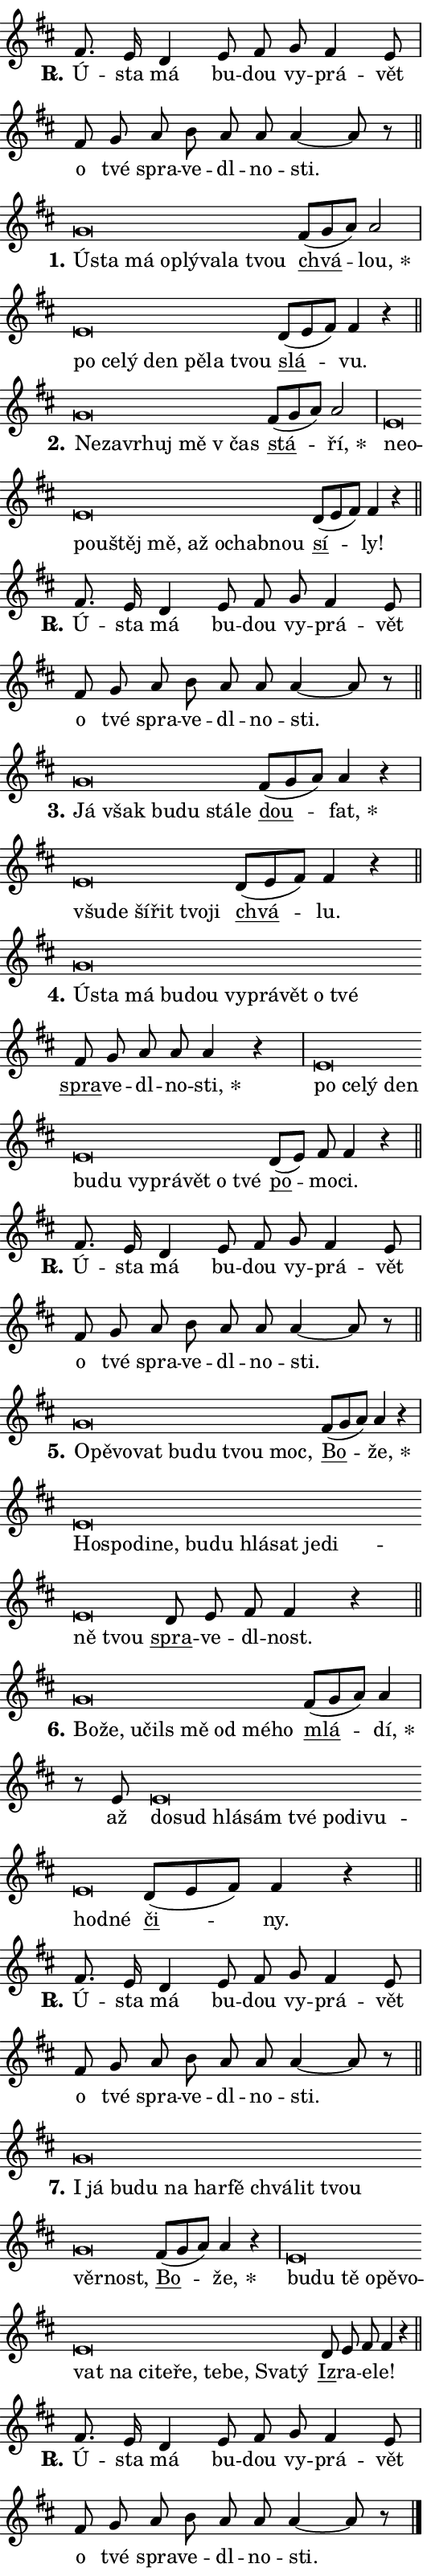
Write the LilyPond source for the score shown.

\version "2.24.0"
\header { tagline = "" }
\paper {
  indent = 0\cm
  top-margin = 0\cm
  right-margin = 0.13\cm % to fit lyric hyphens
  bottom-margin = 0\cm
  left-margin = 0\cm
  paper-width = 9\cm
  page-breaking = #ly:one-page-breaking
  system-system-spacing.basic-distance = #11
  score-system-spacing.basic-distance = #11
  ragged-last = ##f
}


%% Author: Thomas Morley
%% https://lists.gnu.org/archive/html/lilypond-user/2020-05/msg00002.html
#(define (line-position grob)
"Returns position of @var[grob} in current system:
   @code{'start}, if at first time-step
   @code{'end}, if at last time-step
   @code{'middle} otherwise
"
  (let* ((col (ly:item-get-column grob))
         (ln (ly:grob-object col 'left-neighbor))
         (rn (ly:grob-object col 'right-neighbor))
         (col-to-check-left (if (ly:grob? ln) ln col))
         (col-to-check-right (if (ly:grob? rn) rn col))
         (break-dir-left
           (and
             (ly:grob-property col-to-check-left 'non-musical #f)
             (ly:item-break-dir col-to-check-left)))
         (break-dir-right
           (and
             (ly:grob-property col-to-check-right 'non-musical #f)
             (ly:item-break-dir col-to-check-right))))
        (cond ((eqv? 1 break-dir-left) 'start)
              ((eqv? -1 break-dir-right) 'end)
              (else 'middle))))

#(define (tranparent-at-line-position vctor)
  (lambda (grob)
  "Relying on @code{line-position} select the relevant enry from @var{vctor}.
Used to determine transparency,"
    (case (line-position grob)
      ((end) (not (vector-ref vctor 0)))
      ((middle) (not (vector-ref vctor 1)))
      ((start) (not (vector-ref vctor 2))))))

noteHeadBreakVisibility =
#(define-music-function (break-visibility)(vector?)
"Makes @code{NoteHead}s transparent relying on @var{break-visibility}"
#{
  \override NoteHead.transparent =
    #(tranparent-at-line-position break-visibility)
#})

#(define delete-ledgers-for-transparent-note-heads
  (lambda (grob)
    "Reads whether a @code{NoteHead} is transparent.
If so this @code{NoteHead} is removed from @code{'note-heads} from
@var{grob}, which is supposed to be @code{LedgerLineSpanner}.
As a result ledgers are not printed for this @code{NoteHead}"
    (let* ((nhds-array (ly:grob-object grob 'note-heads))
           (nhds-list
             (if (ly:grob-array? nhds-array)
                 (ly:grob-array->list nhds-array)
                 '()))
           ;; Relies on the transparent-property being done before
           ;; Staff.LedgerLineSpanner.after-line-breaking is executed.
           ;; This is fragile ...
           (to-keep
             (remove
               (lambda (nhd)
                 (ly:grob-property nhd 'transparent #f))
               nhds-list)))
      ;; TODO find a better method to iterate over grob-arrays, similiar
      ;; to filter/remove etc for lists
      ;; For now rebuilt from scratch
      (set! (ly:grob-object grob 'note-heads)  '())
      (for-each
        (lambda (nhd)
          (ly:pointer-group-interface::add-grob grob 'note-heads nhd))
        to-keep))))

squashNotes = {
  \override NoteHead.X-extent = #'(-0.2 . 0.2)
  \override NoteHead.Y-extent = #'(-0.75 . 0)
  \override NoteHead.stencil =
    #(lambda (grob)
       (let ((pos (ly:grob-property grob 'staff-position)))
         (begin
           (if (< pos -7) (display "ERROR: Lower brevis then expected\n") (display ""))
           (if (<= pos -6) ly:text-interface::print ly:note-head::print))))
}
unSquashNotes = {
  \revert NoteHead.X-extent
  \revert NoteHead.Y-extent
  \revert NoteHead.stencil
}

hideNotes = \noteHeadBreakVisibility #begin-of-line-visible
unHideNotes = \noteHeadBreakVisibility #all-visible

% work-around for resetting accidentals
% https://lilypond.org/doc/v2.23/Documentation/notation/displaying-rhythms#unmetered-music
cadenzaMeasure = {
  \cadenzaOff
  \partial 1024 s1024
  \cadenzaOn
}

#(define-markup-command (accent layout props text) (markup?)
  "Underline accented syllable"
  (interpret-markup layout props
    #{\markup \override #'(offset . 4.3) \underline { #text }#}))

responsum = \markup \concat {
  "R" \hspace #-1.05 \path #0.1 #'((moveto 0 0.07) (lineto 0.9 0.8)) \hspace #0.05 "."
}

spaceSize = #0.6828661417322834 % exact space size for TeX Gyre Schola

\layout {
  \context {
    \Staff
    \remove "Time_signature_engraver"
    \override LedgerLineSpanner.after-line-breaking = #delete-ledgers-for-transparent-note-heads
  }
  \context {
    \Lyrics {
      \override LyricSpace.minimum-distance = \spaceSize
      \override LyricText.font-name = #"TeX Gyre Schola"
      \override LyricText.font-size = 1
      \override StanzaNumber.font-name = #"TeX Gyre Schola Bold"
      \override StanzaNumber.font-size = 1
    }
  }
  \context {
    \Score 
    \override NoteHead.text =
      #(lambda (grob) 
        (let ((pos (ly:grob-property grob 'staff-position)))
          #{\markup {
            \combine
              \halign #-0.55 \raise #(if (= pos -6) 0 0.5) \override #'(thickness . 2) \draw-line #'(3.2 . 0)
              \musicglyph "noteheads.sM1"
          }#}))
  }
}

% magnetic-lyrics.ily
%
%   written by
%     Jean Abou Samra <jean@abou-samra.fr>
%     Werner Lemberg <wl@gnu.org>
%
%   adapted by
%     Jiri Hon <jiri.hon@gmail.com>
%
% Version 2022-Apr-15

% https://www.mail-archive.com/lilypond-user@gnu.org/msg149350.html

#(define (Left_hyphen_pointer_engraver context)
   "Collect syllable-hyphen-syllable occurrences in lyrics and store
them in properties.  This engraver only looks to the left.  For
example, if the lyrics input is @code{foo -- bar}, it does the
following.

@itemize @bullet
@item
Set the @code{text} property of the @code{LyricHyphen} grob between
@q{foo} and @q{bar} to @code{foo}.

@item
Set the @code{left-hyphen} property of the @code{LyricText} grob with
text @q{foo} to the @code{LyricHyphen} grob between @q{foo} and
@q{bar}.
@end itemize

Use this auxiliary engraver in combination with the
@code{lyric-@/text::@/apply-@/magnetic-@/offset!} hook."
   (let ((hyphen #f)
         (text #f))
     (make-engraver
      (acknowledgers
       ((lyric-syllable-interface engraver grob source-engraver)
        (set! text grob)))
      (end-acknowledgers
       ((lyric-hyphen-interface engraver grob source-engraver)
        ;(when (not (grob::has-interface grob 'lyric-space-interface))
          (set! hyphen grob)));)
      ((stop-translation-timestep engraver)
       (when (and text hyphen)
         (ly:grob-set-object! text 'left-hyphen hyphen))
       (set! text #f)
       (set! hyphen #f)))))

#(define (lyric-text::apply-magnetic-offset! grob)
   "If the space between two syllables is less than the value in
property @code{LyricText@/.details@/.squash-threshold}, move the right
syllable to the left so that it gets concatenated with the left
syllable.

Use this function as a hook for
@code{LyricText@/.after-@/line-@/breaking} if the
@code{Left_@/hyphen_@/pointer_@/engraver} is active."
   (let ((hyphen (ly:grob-object grob 'left-hyphen #f)))
     (when hyphen
       (let ((left-text (ly:spanner-bound hyphen LEFT)))
         (when (grob::has-interface left-text 'lyric-syllable-interface)
           (let* ((common (ly:grob-common-refpoint grob left-text X))
                  (this-x-ext (ly:grob-extent grob common X))
                  (left-x-ext
                   (begin
                     ;; Trigger magnetism for left-text.
                     (ly:grob-property left-text 'after-line-breaking)
                     (ly:grob-extent left-text common X)))
                  ;; `delta` is the gap width between two syllables.
                  (delta (- (interval-start this-x-ext)
                            (interval-end left-x-ext)))
                  (details (ly:grob-property grob 'details))
                  (threshold (assoc-get 'squash-threshold details 0.2)))
             (when (< delta threshold)
               (let* (;; We have to manipulate the input text so that
                      ;; ligatures crossing syllable boundaries are not
                      ;; disabled.  For languages based on the Latin
                      ;; script this is essentially a beautification.
                      ;; However, for non-Western scripts it can be a
                      ;; necessity.
                      (lt (ly:grob-property left-text 'text))
                      (rt (ly:grob-property grob 'text))
                      (is-space (grob::has-interface hyphen 'lyric-space-interface))
                      (space (if is-space " " ""))
                      (extra-delta (if is-space spaceSize 0))
                      ;; Append new syllable.
                      (ltrt-space (if (and (string? lt) (string? rt))
                                (string-append lt space rt)
                                (make-concat-markup (list lt space rt))))
                      ;; Right-align `ltrt` to the right side.
                      (ltrt-space-markup (grob-interpret-markup
                               grob
                               (make-translate-markup
                                (cons (interval-length this-x-ext) 0)
                                (make-right-align-markup ltrt-space)))))
                 (begin
                   ;; Don't print `left-text`.
                   (ly:grob-set-property! left-text 'stencil #f)
                   ;; Set text and stencil (which holds all collected
                   ;; syllables so far) and shift it to the left.
                   (ly:grob-set-property! grob 'text ltrt-space)
                   (ly:grob-set-property! grob 'stencil ltrt-space-markup)
                   (ly:grob-translate-axis! grob (- (- delta extra-delta)) X))))))))))


#(define (lyric-hyphen::displace-bounds-first grob)
   ;; Make very sure this callback isn't triggered too early.
   (let ((left (ly:spanner-bound grob LEFT))
         (right (ly:spanner-bound grob RIGHT)))
     (ly:grob-property left 'after-line-breaking)
     (ly:grob-property right 'after-line-breaking)
     (ly:lyric-hyphen::print grob)))

squashThreshold = #0.4

\layout {
  \context {
    \Lyrics
    \consists #Left_hyphen_pointer_engraver
    \override LyricText.after-line-breaking =
      #lyric-text::apply-magnetic-offset!
    \override LyricHyphen.stencil = #lyric-hyphen::displace-bounds-first
    \override LyricText.details.squash-threshold = \squashThreshold
    \override LyricHyphen.minimum-distance = 0
    \override LyricHyphen.minimum-length = \squashThreshold
  }
}

squashText = \override LyricText.details.squash-threshold = 9999
unSquashText = \override LyricText.details.squash-threshold = \squashThreshold

leftText = \override LyricText.self-alignment-X = #LEFT
unLeftText = \revert LyricText.self-alignment-X

starOffset = #(lambda (grob) 
                (let ((x_offset (ly:self-alignment-interface::aligned-on-x-parent grob)))
                  (if (= x_offset 0) 0 (+ x_offset 1.2))))

star = #(define-music-function (syllable)(string?)
"Append star separator at the end of a syllable"
#{
  \once \override LyricText.X-offset = #starOffset
  \lyricmode { \markup {
    #syllable
    \override #'((font-name . "TeX Gyre Schola Bold")) \hspace #0.2 \lower #0.65 \larger "*"
  } }
#})

starAccent = #(define-music-function (syllable)(string?)
"Append star separator at the end of a syllable and make accent"
#{
  \once \override LyricText.X-offset = #starOffset
  \lyricmode { \markup {
    \accent #syllable
    \override #'((font-name . "TeX Gyre Schola Bold")) \hspace #0.2 \lower #0.65 \larger "*"
  } }
#})

breath = #(define-music-function (syllable)(string?)
"Append breathing indicator at the end of a syllable"
#{
  \lyricmode { \markup { #syllable "+" } }
#})

optionalBreath = #(define-music-function (syllable)(string?)
"Append optional breathing indicator at the end of a syllable"
#{
  \lyricmode { \markup { #syllable "(+)" } }
#})


\score {
    <<
        \new Voice = "melody" { \cadenzaOn \key d \major \relative { fis'8. e16 d4 \bar "" e8 fis \bar "" g fis4 e8 \cadenzaMeasure \bar "|" fis g \bar "" a b \bar "" a a a4~ a8 r \cadenzaMeasure \bar "||" \break } }
        \new Lyrics \lyricsto "melody" { \lyricmode { \set stanza = \responsum
Ú -- sta má bu -- dou vy -- prá -- vět o tvé spra -- ve -- dl -- no -- sti. } }
    >>
    \layout {}
}

\score {
    <<
        \new Voice = "melody" { \cadenzaOn \key d \major \relative { \squashNotes g'\breve*1/16 \hideNotes \breve*1/16 \bar "" \breve*1/16 \bar "" \breve*1/16 \bar "" \breve*1/16 \bar "" \breve*1/16 \bar "" \breve*1/16 \breve*1/16 \bar "" \unHideNotes \unSquashNotes \bar "" fis8[( g a)] a2 \cadenzaMeasure \bar "|" \squashNotes e\breve*1/16 \hideNotes \breve*1/16 \bar "" \breve*1/16 \bar "" \breve*1/16 \bar "" \breve*1/16 \bar "" \breve*1/16 \breve*1/16 \bar "" \unHideNotes \unSquashNotes \bar "" d8[( e fis)] fis4 r \cadenzaMeasure \bar "||" \break } }
        \new Lyrics \lyricsto "melody" { \lyricmode { \set stanza = "1."
\leftText Ú -- \squashText sta má o -- plý -- va -- la tvou \unLeftText \unSquashText \markup \accent chvá -- \star lou, \leftText po \squashText ce -- lý den pě -- la tvou \unLeftText \unSquashText \markup \accent slá -- vu. } }
    >>
    \layout {}
}

\score {
    <<
        \new Voice = "melody" { \cadenzaOn \key d \major \relative { \squashNotes g'\breve*1/16 \hideNotes \breve*1/16 \bar "" \breve*1/16 \bar "" \breve*1/16 \bar "" \breve*1/16 \breve*1/16 \bar "" \unHideNotes \unSquashNotes \bar "" fis8[( g a)] a2 \cadenzaMeasure \bar "|" \squashNotes e\breve*1/16 \hideNotes \breve*1/16 \bar "" \breve*1/16 \bar "" \breve*1/16 \bar "" \breve*1/16 \bar "" \breve*1/16 \bar "" \breve*1/16 \bar "" \breve*1/16 \breve*1/16 \bar "" \unHideNotes \unSquashNotes \bar "" d8[( e fis)] fis4 r \cadenzaMeasure \bar "||" \break } }
        \new Lyrics \lyricsto "melody" { \lyricmode { \set stanza = "2."
\leftText Ne -- \squashText za -- vr -- huj mě "v čas" \unLeftText \unSquashText \markup \accent stá -- \star ří, \leftText ne -- \squashText o -- pou -- štěj mě, až o -- chab -- nou \unLeftText \unSquashText \markup \accent sí -- ly! } }
    >>
    \layout {}
}

\score {
    <<
        \new Voice = "melody" { \cadenzaOn \key d \major \relative { fis'8. e16 d4 \bar "" e8 fis \bar "" g fis4 e8 \cadenzaMeasure \bar "|" fis g \bar "" a b \bar "" a a a4~ a8 r \cadenzaMeasure \bar "||" \break } }
        \new Lyrics \lyricsto "melody" { \lyricmode { \set stanza = \responsum
Ú -- sta má bu -- dou vy -- prá -- vět o tvé spra -- ve -- dl -- no -- sti. } }
    >>
    \layout {}
}

\score {
    <<
        \new Voice = "melody" { \cadenzaOn \key d \major \relative { \squashNotes g'\breve*1/16 \hideNotes \breve*1/16 \bar "" \breve*1/16 \bar "" \breve*1/16 \bar "" \breve*1/16 \breve*1/16 \bar "" \unHideNotes \unSquashNotes \bar "" fis8[( g a)] a4 r \cadenzaMeasure \bar "|" \squashNotes e\breve*1/16 \hideNotes \breve*1/16 \bar "" \breve*1/16 \bar "" \breve*1/16 \bar "" \breve*1/16 \breve*1/16 \bar "" \unHideNotes \unSquashNotes \bar "" d8[( e fis)] fis4 r \cadenzaMeasure \bar "||" \break } }
        \new Lyrics \lyricsto "melody" { \lyricmode { \set stanza = "3."
\leftText Já \squashText však bu -- du stá -- le \unLeftText \unSquashText \markup \accent dou -- \star fat, \leftText všu -- \squashText de ší -- řit tvo -- ji \unLeftText \unSquashText \markup \accent chvá -- lu. } }
    >>
    \layout {}
}

\score {
    <<
        \new Voice = "melody" { \cadenzaOn \key d \major \relative { \squashNotes g'\breve*1/16 \hideNotes \breve*1/16 \bar "" \breve*1/16 \bar "" \breve*1/16 \bar "" \breve*1/16 \bar "" \breve*1/16 \bar "" \breve*1/16 \bar "" \breve*1/16 \bar "" \breve*1/16 \breve*1/16 \bar "" \unHideNotes \unSquashNotes \bar "" fis8 g a a a4 r \cadenzaMeasure \bar "|" \squashNotes e\breve*1/16 \hideNotes \breve*1/16 \bar "" \breve*1/16 \bar "" \breve*1/16 \bar "" \breve*1/16 \bar "" \breve*1/16 \bar "" \breve*1/16 \bar "" \breve*1/16 \bar "" \breve*1/16 \bar "" \breve*1/16 \breve*1/16 \bar "" \unHideNotes \unSquashNotes \bar "" d8[( e)] fis fis4 r \cadenzaMeasure \bar "||" \break } }
        \new Lyrics \lyricsto "melody" { \lyricmode { \set stanza = "4."
\leftText Ú -- \squashText sta má bu -- dou vy -- prá -- vět o tvé \unLeftText \unSquashText \markup \accent spra -- ve -- dl -- no -- \star sti, \leftText po \squashText ce -- lý den bu -- du vy -- prá -- vět o tvé \unLeftText \unSquashText \markup \accent po -- mo -- ci. } }
    >>
    \layout {}
}

\score {
    <<
        \new Voice = "melody" { \cadenzaOn \key d \major \relative { fis'8. e16 d4 \bar "" e8 fis \bar "" g fis4 e8 \cadenzaMeasure \bar "|" fis g \bar "" a b \bar "" a a a4~ a8 r \cadenzaMeasure \bar "||" \break } }
        \new Lyrics \lyricsto "melody" { \lyricmode { \set stanza = \responsum
Ú -- sta má bu -- dou vy -- prá -- vět o tvé spra -- ve -- dl -- no -- sti. } }
    >>
    \layout {}
}

\score {
    <<
        \new Voice = "melody" { \cadenzaOn \key d \major \relative { \squashNotes g'\breve*1/16 \hideNotes \breve*1/16 \bar "" \breve*1/16 \bar "" \breve*1/16 \bar "" \breve*1/16 \bar "" \breve*1/16 \bar "" \breve*1/16 \breve*1/16 \bar "" \unHideNotes \unSquashNotes \bar "" fis8[( g a)] a4 r \cadenzaMeasure \bar "|" \squashNotes e\breve*1/16 \hideNotes \breve*1/16 \bar "" \breve*1/16 \bar "" \breve*1/16 \bar "" \breve*1/16 \bar "" \breve*1/16 \bar "" \breve*1/16 \bar "" \breve*1/16 \bar "" \breve*1/16 \bar "" \breve*1/16 \bar "" \breve*1/16 \breve*1/16 \bar "" \unHideNotes \unSquashNotes \bar "" d8 e fis fis4 r \cadenzaMeasure \bar "||" \break } }
        \new Lyrics \lyricsto "melody" { \lyricmode { \set stanza = "5."
\leftText O -- \squashText pě -- vo -- vat bu -- du tvou moc, \unLeftText \unSquashText \markup \accent Bo -- \star že, \leftText Ho -- \squashText spo -- di -- ne, bu -- du hlá -- sat je -- di -- ně tvou \unLeftText \unSquashText \markup \accent spra -- ve -- dl -- nost. } }
    >>
    \layout {}
}

\score {
    <<
        \new Voice = "melody" { \cadenzaOn \key d \major \relative { \squashNotes g'\breve*1/16 \hideNotes \breve*1/16 \bar "" \breve*1/16 \bar "" \breve*1/16 \bar "" \breve*1/16 \bar "" \breve*1/16 \bar "" \breve*1/16 \breve*1/16 \bar "" \unHideNotes \unSquashNotes \bar "" fis8[( g a)] a4 \cadenzaMeasure \bar "|" r8 e8 \squashNotes e\breve*1/16 \hideNotes \breve*1/16 \bar "" \breve*1/16 \bar "" \breve*1/16 \bar "" \breve*1/16 \bar "" \breve*1/16 \bar "" \breve*1/16 \bar "" \breve*1/16 \bar "" \breve*1/16 \breve*1/16 \bar "" \unHideNotes \unSquashNotes \bar "" d8[( e fis)] fis4 r \cadenzaMeasure \bar "||" \break } }
        \new Lyrics \lyricsto "melody" { \lyricmode { \set stanza = "6."
\leftText Bo -- \squashText že, u -- čils mě od mé -- ho \unLeftText \unSquashText \markup \accent mlá -- \star dí, až \leftText do -- \squashText sud hlá -- sám tvé po -- di -- vu -- hod -- né \unLeftText \unSquashText \markup \accent či -- ny. } }
    >>
    \layout {}
}

\score {
    <<
        \new Voice = "melody" { \cadenzaOn \key d \major \relative { fis'8. e16 d4 \bar "" e8 fis \bar "" g fis4 e8 \cadenzaMeasure \bar "|" fis g \bar "" a b \bar "" a a a4~ a8 r \cadenzaMeasure \bar "||" \break } }
        \new Lyrics \lyricsto "melody" { \lyricmode { \set stanza = \responsum
Ú -- sta má bu -- dou vy -- prá -- vět o tvé spra -- ve -- dl -- no -- sti. } }
    >>
    \layout {}
}

\score {
    <<
        \new Voice = "melody" { \cadenzaOn \key d \major \relative { \squashNotes g'\breve*1/16 \hideNotes \breve*1/16 \bar "" \breve*1/16 \bar "" \breve*1/16 \bar "" \breve*1/16 \bar "" \breve*1/16 \bar "" \breve*1/16 \bar "" \breve*1/16 \bar "" \breve*1/16 \bar "" \breve*1/16 \bar "" \breve*1/16 \breve*1/16 \bar "" \unHideNotes \unSquashNotes \bar "" fis8[( g a)] a4 r \cadenzaMeasure \bar "|" \squashNotes e\breve*1/16 \hideNotes \breve*1/16 \bar "" \breve*1/16 \bar "" \breve*1/16 \bar "" \breve*1/16 \bar "" \breve*1/16 \bar "" \breve*1/16 \bar "" \breve*1/16 \bar "" \breve*1/16 \bar "" \breve*1/16 \bar "" \breve*1/16 \bar "" \breve*1/16 \bar "" \breve*1/16 \bar "" \breve*1/16 \breve*1/16 \bar "" \unHideNotes \unSquashNotes \bar "" d8 e fis fis4 r \cadenzaMeasure \bar "||" \break } }
        \new Lyrics \lyricsto "melody" { \lyricmode { \set stanza = "7."
\leftText I \squashText já bu -- du na har -- fě chvá -- lit tvou věr -- nost, \unLeftText \unSquashText \markup \accent Bo -- \star že, \leftText bu -- \squashText du tě o -- pě -- vo -- vat na ci -- te -- ře, te -- be, Sva -- tý \unLeftText \unSquashText \markup \accent Iz -- ra -- e -- le! } }
    >>
    \layout {}
}

\score {
    <<
        \new Voice = "melody" { \cadenzaOn \key d \major \relative { fis'8. e16 d4 \bar "" e8 fis \bar "" g fis4 e8 \cadenzaMeasure \bar "|" fis g \bar "" a b \bar "" a a a4~ a8 r \cadenzaMeasure \bar "||" \break } \bar "|." }
        \new Lyrics \lyricsto "melody" { \lyricmode { \set stanza = \responsum
Ú -- sta má bu -- dou vy -- prá -- vět o tvé spra -- ve -- dl -- no -- sti. } }
    >>
    \layout {}
}
